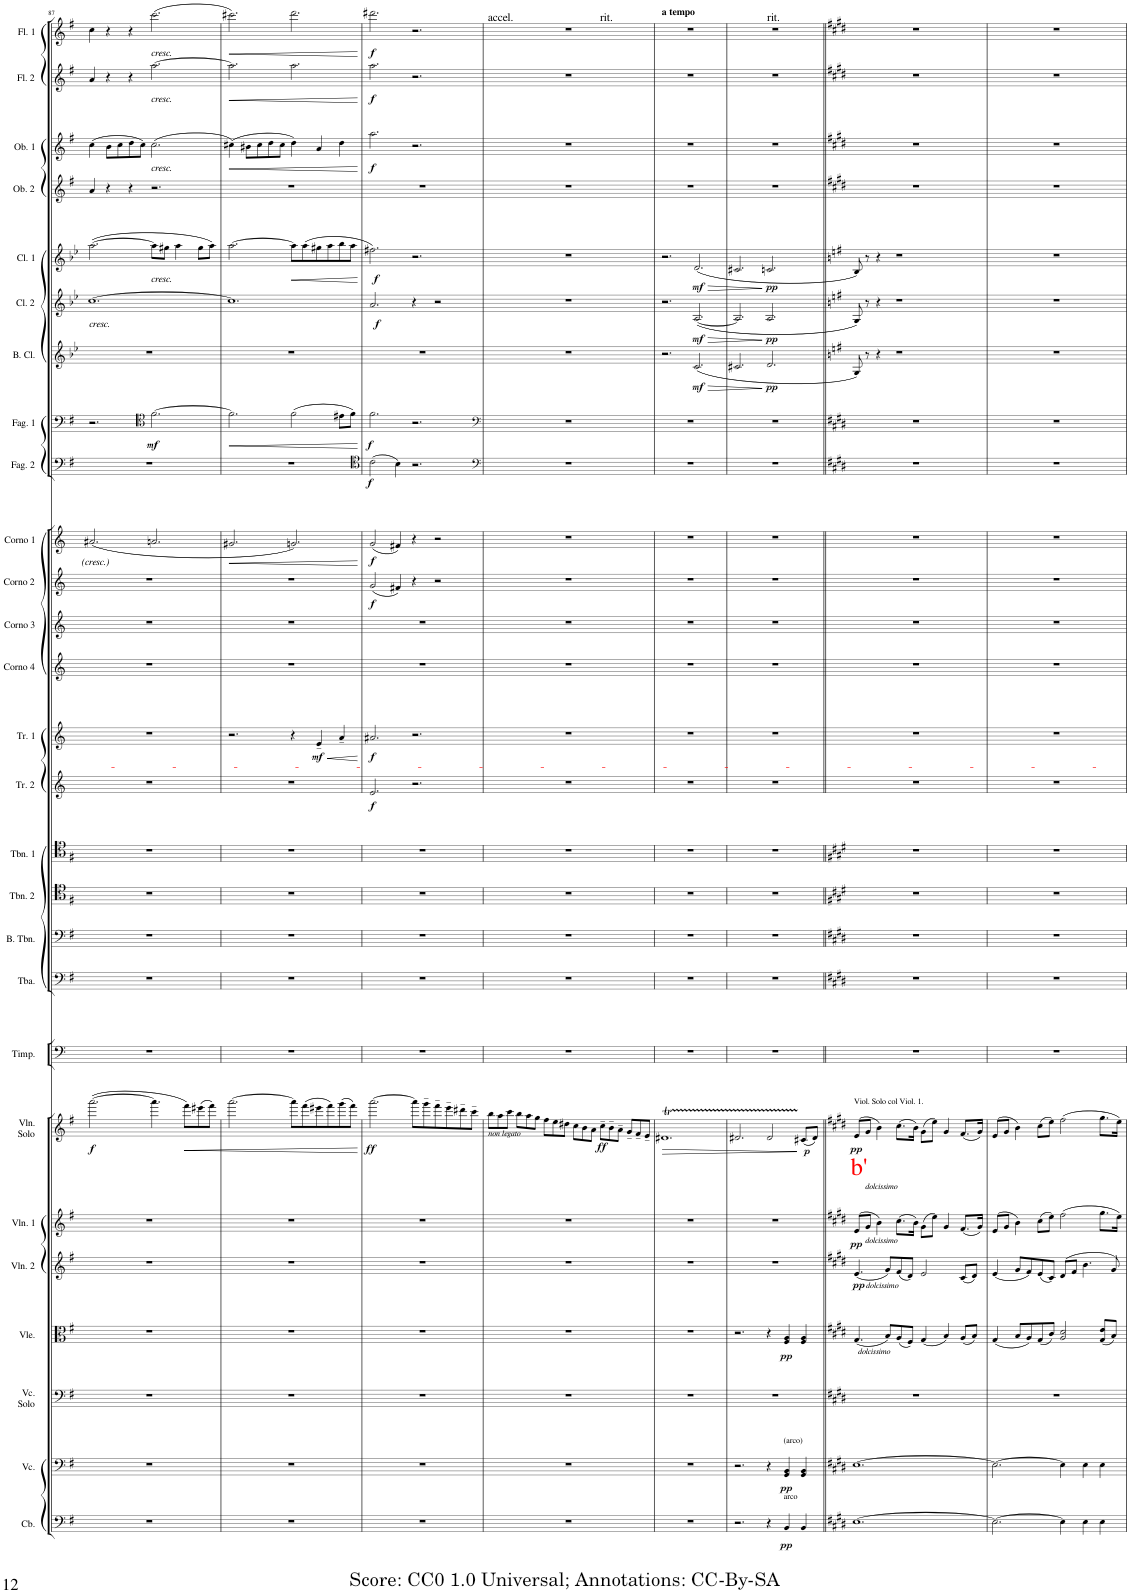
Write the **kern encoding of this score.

**kern	**dynam	**kern	**dynam	**kern	**kern	**dynam	**kern	**dynam	**kern	**dynam	**kern	**text	**dynam	**kern	**kern	**kern	**kern	**kern	**kern	**dynam	**kern	**dynam	**kern	**kern	**kern	**dynam	**kern	**dynam	**kern	**dynam	**kern	**dynam	**kern	**dynam	**kern	**dynam	**kern	**dynam	**kern	**kern	**dynam	**kern	**dynam	**kern	**dynam
*part27	*part27	*part26	*part26	*part25	*part24	*part24	*part23	*part23	*part22	*part22	*part21	*part21	*part21	*part20	*part19	*part18	*part17	*part16	*part15	*part15	*part14	*part14	*part13	*part12	*part11	*part11	*part10	*part10	*part9	*part9	*part8	*part8	*part7	*part7	*part6	*part6	*part5	*part5	*part4	*part3	*part3	*part2	*part2	*part1	*part1
*staff27	*staff27	*staff26	*staff26	*staff25	*staff24	*staff24	*staff23	*staff23	*staff22	*staff22	*staff21	*staff21	*staff21	*staff20	*staff19	*staff18	*staff17	*staff16	*staff15	*staff15	*staff14	*staff14	*staff13	*staff12	*staff11	*staff11	*staff10	*staff10	*staff9	*staff9	*staff8	*staff8	*staff7	*staff7	*staff6	*staff6	*staff5	*staff5	*staff4	*staff3	*staff3	*staff2	*staff2	*staff1	*staff1
*I"Contrabassi	*	*I"Violoncelli	*	*I"Violoncello Solo	*I"Viole	*	*I"Violini 2	*	*I"Violini 1	*	*I"Violino Solo	*	*	*I"Timpani	*I"Tuba	*I"Bass Trombone	*I"Trombone Tenore 2	*I"Trombone Tenore 1	*I"Tromba in F 2	*	*I"Tromba in F 1	*	*I"Corno in F 4	*I"Corno in F 3	*I"Corno in F 2	*	*I"Corno in F 1	*	*I"Fagotto 2	*	*I"Fagotto 1	*	*I"Bass Clarinetto in A	*	*I"Clarinetto in A 2	*	*I"Clarinetto in A 1	*	*I"Oboe 2	*I"Oboe 1	*	*I"Flauto 2	*	*I"Flauto 1	*
*I'Cb.	*	*I'Vc.	*	*I'Vc. Solo	*I'Vle.	*	*I'Vln. 2	*	*I'Vln. 1	*	*I'Vln. Solo	*	*	*I'Timp.	*I'Tba.	*I'B. Tbn.	*I'Tbn. 2	*I'Tbn. 1	*I'Tr. 2	*	*I'Tr. 1	*	*I'Corno 4	*I'Corno 3	*I'Corno 2	*	*I'Corno 1	*	*I'Fag. 2	*	*I'Fag. 1	*	*I'B. Cl.	*	*I'Cl. 2	*	*I'Cl. 1	*	*I'Ob. 2	*I'Ob. 1	*	*I'Fl. 2	*	*I'Fl. 1	*
!!LO:PB:g=z
*clefF4	*	*clefF4	*	*clefF4	*clefC3	*	*clefG2	*	*clefG2	*	*clefG2	*	*	*clefF4	*clefF4	*clefF4	*clefC4	*clefC4	*clefG2	*	*clefG2	*	*clefG2	*clefG2	*clefG2	*	*clefG2	*	*clefF4	*	*clefF4	*	*clefG2	*	*clefG2	*	*clefG2	*	*clefG2	*clefG2	*	*clefG2	*	*clefG2	*
*Trd7c12	*	*	*	*	*	*	*	*	*	*	*	*	*	*	*	*	*	*	*Trd-3c-5	*	*Trd-3c-5	*	*Trd4c7	*Trd4c7	*Trd4c7	*	*Trd4c7	*	*	*	*	*	*Trd9c15	*	*Trd2c3	*	*Trd2c3	*	*	*	*	*	*	*	*
*k[f#]	*	*k[f#]	*	*k[f#]	*k[f#]	*	*k[f#]	*	*k[f#]	*	*k[f#]	*	*	*k[]	*k[f#]	*k[f#]	*k[f#]	*k[f#]	*k[]	*	*k[]	*	*k[]	*k[]	*k[]	*	*k[]	*	*k[f#]	*	*k[f#]	*	*k[b-e-]	*	*k[b-e-]	*	*k[b-e-]	*	*k[f#]	*k[f#]	*	*k[f#]	*	*k[f#]	*
*M6/4	*	*M6/4	*	*M6/4	*M6/4	*	*M6/4	*	*M6/4	*	*M6/4	*	*	*M6/4	*M6/4	*M6/4	*M6/4	*M6/4	*M6/4	*	*M6/4	*	*M6/4	*M6/4	*M6/4	*	*M6/4	*	*M6/4	*	*M6/4	*	*M6/4	*	*M6/4	*	*M6/4	*	*M6/4	*M6/4	*	*M6/4	*	*M6/4	*
=87	=87	=87	=87	=87	=87	=87	=87	=87	=87	=87	=87	=87	=87	=87	=87	=87	=87	=87	=87	=87	=87	=87	=87	=87	=87	=87	=87	=87	=87	=87	=87	=87	=87	=87	=87	=87	=87	=87	=87	=87	=87	=87	=87	=87	=87
!	!	!	!	!	!	!	!	!	!	!	!	!	!	!	!	!	!	!	!	!	!	!	!	!	!	!	!	!	!	!	!	!	!	!	!LO:TX:b:i:t=cresc.	!	!	!	!	!	!	!	!	!	!
!	!	!	!	!	!	!	!	!	!	!	!	!	!LO:DY:b	!	!	!	!	!	!	!	!	!	!	!	!	!	!	!	!	!	!	!	!	!	!	!	!	!	!	!	!	!	!	!	!
1.r	.	1.r	.	1.r	1.r	.	1.r	.	1.r	.	([2.aaa\	.	f	1.r	1.r	1.r	1.r	1.r	1.r	.	1.r	.	1.r	1.r	1.r	.	(2.a#X/	.	1.r	.	2.r	.	1.r	.	[1.cc	.	([2.aa\	.	4a/	(4cc\	.	4a/	.	4cc\	.
.	.	.	.	.	.	.	.	.	.	.	.	.	.	.	.	.	.	.	.	.	.	.	.	.	.	.	.	.	.	.	.	.	.	.	.	.	.	.	4r	8b\L	.	4r	.	4r	.
.	.	.	.	.	.	.	.	.	.	.	.	.	.	.	.	.	.	.	.	.	.	.	.	.	.	.	.	.	.	.	.	.	.	.	.	.	.	.	.	8cc\	.	.	.	.	.
.	.	.	.	.	.	.	.	.	.	.	.	.	.	.	.	.	.	.	.	.	.	.	.	.	.	.	.	.	.	.	.	.	.	.	.	.	.	.	4r	8dd\	.	4r	.	4r	.
.	.	.	.	.	.	.	.	.	.	.	.	.	.	.	.	.	.	.	.	.	.	.	.	.	.	.	.	.	.	.	.	.	.	.	.	.	.	.	.	8cc\J)	.	.	.	.	.
*	*	*	*	*	*	*	*	*	*	*	*	*	*	*	*	*	*	*	*	*	*	*	*	*	*	*	*	*	*	*	*clefC4	*	*	*	*	*	*	*	*	*	*	*	*	*	*
!	!	!	!	!	!	!	!	!	!	!	!	!	!	!	!	!	!	!	!	!	!	!	!	!	!	!	!	!	!	!	!	!	!	!	!	!	!	!	!	!	!	!	!	!LO:TX:b:i:t=cresc.	!
!	!	!	!	!	!	!	!	!	!	!	!	!	!	!	!	!	!	!	!	!	!	!	!	!	!	!	!	!	!	!	!	!	!	!	!	!	!	!	!	!	!	!LO:TX:b:i:t=cresc.	!	!	!
!	!	!	!	!	!	!	!	!	!	!	!	!	!	!	!	!	!	!	!	!	!	!	!	!	!	!	!	!	!	!	!	!	!	!	!	!	!	!	!	!LO:TX:b:i:t=cresc.	!	!	!	!	!
!	!	!	!	!	!	!	!	!	!	!	!	!	!	!	!	!	!	!	!	!	!	!	!	!	!	!	!	!	!	!	!	!	!	!	!	!	!LO:TX:b:i:t=cresc.	!	!	!	!	!	!	!	!
!	!	!	!	!	!	!	!	!	!	!	!	!	!	!	!	!	!	!	!	!	!	!	!	!	!	!	!	!	!	!	!	!LO:DY:b	!	!	!	!	!	!	!	!	!	!	!	!	!
.	.	.	.	.	.	.	.	.	.	.	4.aaa\]	.	.	.	.	.	.	.	.	.	.	.	.	.	.	.	2.an/	.	.	.	[2.f#\	mf	.	.	.	.	8aa\L]	.	2.r	(2.cc\	.	[2.aa\	.	(>2.ccc\	.
.	.	.	.	.	.	.	.	.	.	.	.	.	.	.	.	.	.	.	.	.	.	.	.	.	.	.	.	.	.	.	.	.	.	.	.	.	8gg#X\J	.	.	.	.	.	.	.	.
.	.	.	.	.	.	.	.	.	.	.	.	.	.	.	.	.	.	.	.	.	.	.	.	.	.	.	.	.	.	.	.	.	.	.	.	.	4aa\	.	.	.	.	.	.	.	.
!	!	!	!	!	!	!	!	!	!	!	!	!	!LO:HP:b	!	!	!	!	!	!	!	!	!	!	!	!	!	!	!	!	!	!	!	!	!	!	!	!	!	!	!	!	!	!	!	!
.	.	.	.	.	.	.	.	.	.	.	8fff#\L)	.	<	.	.	.	.	.	.	.	.	.	.	.	.	.	.	.	.	.	.	.	.	.	.	.	.	.	.	.	.	.	.	.	.
.	.	.	.	.	.	.	.	.	.	.	(8eee#X\	.	.	.	.	.	.	.	.	.	.	.	.	.	.	.	.	.	.	.	.	.	.	.	.	.	8gg#\L	.	.	.	.	.	.	.	.
.	.	.	.	.	.	.	.	.	.	.	8fff#\J)	.	.	.	.	.	.	.	.	.	.	.	.	.	.	.	.	.	.	.	.	.	.	.	.	.	8aa\J)	.	.	.	.	.	.	.	.
=88	=88	=88	=88	=88	=88	=88	=88	=88	=88	=88	=88	=88	=88	=88	=88	=88	=88	=88	=88	=88	=88	=88	=88	=88	=88	=88	=88	=88	=88	=88	=88	=88	=88	=88	=88	=88	=88	=88	=88	=88	=88	=88	=88	=88	=88
!	!	!	!	!	!	!	!	!	!	!	!	!	!	!	!	!	!	!	!	!	!	!	!	!	!	!	!	!LO:HP:b	!	!	!	!LO:HP:b	!	!	!	!	!	!	!	!	!LO:HP:b	!	!LO:HP:b	!	!LO:HP:b
1.r	.	1.r	.	1.r	1.r	.	1.r	.	1.r	.	[2.aaa\	.	.	1.r	1.r	1.r	1.r	1.r	1.r	.	2.r	.	1.r	1.r	1.r	.	2.g#X/	<	1.r	.	2.f#\]	<	1.r	.	1.cc]	.	[2.aa\	.	1.r	(4cc#X\)	<	2.aa\]	<	2.ccc#X\)	<
.	.	.	.	.	.	.	.	.	.	.	.	.	.	.	.	.	.	.	.	.	.	.	.	.	.	.	.	.	.	.	.	.	.	.	.	.	.	.	.	8b#X\L	.	.	.	.	.
.	.	.	.	.	.	.	.	.	.	.	.	.	.	.	.	.	.	.	.	.	.	.	.	.	.	.	.	.	.	.	.	.	.	.	.	.	.	.	.	8cc#\	.	.	.	.	.
.	.	.	.	.	.	.	.	.	.	.	.	.	.	.	.	.	.	.	.	.	.	.	.	.	.	.	.	.	.	.	.	.	.	.	.	.	.	.	.	8dd\	.	.	.	.	.
.	.	.	.	.	.	.	.	.	.	.	.	.	.	.	.	.	.	.	.	.	.	.	.	.	.	.	.	.	.	.	.	.	.	.	.	.	.	.	.	8cc#\J	.	.	.	.	.
!	!	!	!	!	!	!	!	!	!	!	!	!	!	!	!	!	!	!	!	!	!	!	!	!	!	!	!	!	!	!	!	!	!	!	!	!	!	!LO:HP:b	!	!	!	!	!	!	!
.	.	.	.	.	.	.	.	.	.	.	8aaa\L]	.	.	.	.	.	.	.	.	.	4r	.	.	.	.	.	2.gn/)	.	.	.	(2f#\	.	.	.	.	.	8aa\L]	<	.	4dd\)	.	2.aa\	.	2.ddd\	.
.	.	.	.	.	.	.	.	.	.	.	(8fff#\	.	.	.	.	.	.	.	.	.	.	.	.	.	.	.	.	.	.	.	.	.	.	.	.	.	(8aa\	.	.	.	.	.	.	.	.
!	!	!	!	!	!	!	!	!	!	!	!	!	!	!	!	!	!	!	!	!	!	!LO:HP:b	!	!	!	!	!	!	!	!	!	!	!	!	!	!	!	!	!	!	!	!	!	!	!
!	!	!	!	!	!	!	!	!	!	!	!	!	!	!	!	!	!	!	!	!	!	!LO:DY:n=1:b	!	!	!	!	!	!	!	!	!	!	!	!	!	!	!	!	!	!	!	!	!	!	!
.	.	.	.	.	.	.	.	.	.	.	8eee#X\	.	.	.	.	.	.	.	.	.	4e~/	< mf	.	.	.	.	.	.	.	.	.	.	.	.	.	.	8gg#X\	.	.	4a/	.	.	.	.	.
.	.	.	.	.	.	.	.	.	.	.	8fff#\)	.	.	.	.	.	.	.	.	.	.	.	.	.	.	.	.	.	.	.	.	.	.	.	.	.	8aa\	.	.	.	.	.	.	.	.
.	.	.	.	.	.	.	.	.	.	.	(8ggg\	.	.	.	.	.	.	.	.	.	4a~/	.	.	.	.	.	.	.	.	.	8e#X\L	.	.	.	.	.	8bb-\	.	.	4dd\	.	.	.	.	.
.	.	.	.	.	.	.	.	.	.	.	8fff#\J)	.	.	.	.	.	.	.	.	.	.	.	.	.	.	.	.	.	.	.	8f#\J)	.	.	.	.	.	8aa\J	.	.	.	.	.	.	.	.
.	.	.	.	.	.	.	.	.	.	.	.	.	[	.	.	.	.	.	.	.	.	[	.	.	.	.	.	[	.	.	.	[	.	.	.	.	.	[	.	.	[	.	[	.	[
=89	=89	=89	=89	=89	=89	=89	=89	=89	=89	=89	=89	=89	=89	=89	=89	=89	=89	=89	=89	=89	=89	=89	=89	=89	=89	=89	=89	=89	=89	=89	=89	=89	=89	=89	=89	=89	=89	=89	=89	=89	=89	=89	=89	=89	=89
*	*	*	*	*	*	*	*	*	*	*	*	*	*	*	*	*	*	*	*	*	*	*	*	*	*	*	*	*	*clefC4	*	*	*	*	*	*	*	*	*	*	*	*	*	*	*	*
!	!	!	!	!	!	!	!	!	!	!	!	!	!LO:DY:b	!	!	!	!	!	!	!LO:DY:b	!	!LO:DY:b	!	!	!	!LO:DY:b	!	!LO:DY:b	!	!LO:DY:b	!	!LO:DY:b	!	!	!	!LO:DY:b	!	!LO:DY:b	!	!	!LO:DY:b	!	!LO:DY:b	!	!LO:DY:b
1.r	.	1.r	.	1.r	1.r	.	1.r	.	1.r	.	[2.aaa\	.	ff	1.r	1.r	1.r	1.r	1.r	2.e/	f	2.a#X/	f	1.r	1.r	(2g/	f	(2g/	f	(2c\	f	2.f#\	f	1.r	.	2.a/	f	2.ff#X\)	f	1.r	2.aa\	f	2.aa\	f	2.ddd#X\	f
.	.	.	.	.	.	.	.	.	.	.	.	.	.	.	.	.	.	.	.	.	.	.	.	.	4f#X/)	.	4f#X/)	.	4B\)	.	.	.	.	.	.	.	.	.	.	.	.	.	.	.	.
.	.	.	.	.	.	.	.	.	.	.	8aaa\L]	.	.	.	.	.	.	.	2.r	.	2.r	.	.	.	4r	.	4r	.	2.r	.	2.r	.	.	.	4r	.	2.r	.	.	2.r	.	2.r	.	2.r	.
.	.	.	.	.	.	.	.	.	.	.	8ggg~\	.	.	.	.	.	.	.	.	.	.	.	.	.	.	.	.	.	.	.	.	.	.	.	.	.	.	.	.	.	.	.	.	.	.
.	.	.	.	.	.	.	.	.	.	.	8fff#~\	.	.	.	.	.	.	.	.	.	.	.	.	.	2r	.	2r	.	.	.	.	.	.	.	2r	.	.	.	.	.	.	.	.	.	.
.	.	.	.	.	.	.	.	.	.	.	8eee~\	.	.	.	.	.	.	.	.	.	.	.	.	.	.	.	.	.	.	.	.	.	.	.	.	.	.	.	.	.	.	.	.	.	.
.	.	.	.	.	.	.	.	.	.	.	8ddd#X~\	.	.	.	.	.	.	.	.	.	.	.	.	.	.	.	.	.	.	.	.	.	.	.	.	.	.	.	.	.	.	.	.	.	.
.	.	.	.	.	.	.	.	.	.	.	8ccc~\J	.	.	.	.	.	.	.	.	.	.	.	.	.	.	.	.	.	.	.	.	.	.	.	.	.	.	.	.	.	.	.	.	.	.
=90	=90	=90	=90	=90	=90	=90	=90	=90	=90	=90	=90	=90	=90	=90	=90	=90	=90	=90	=90	=90	=90	=90	=90	=90	=90	=90	=90	=90	=90	=90	=90	=90	=90	=90	=90	=90	=90	=90	=90	=90	=90	=90	=90	=90	=90
*	*	*	*	*	*	*	*	*	*	*	*	*	*	*	*	*	*	*	*	*	*	*	*	*	*	*	*	*	*clefF4	*	*clefF4	*	*	*	*	*	*	*	*	*	*	*	*	*	*
*	*	*	*	*	*	*	*	*	*	*	*Xtuplet	*	*	*	*	*	*	*	*	*	*	*	*	*	*	*	*	*	*	*	*	*	*	*	*	*	*	*	*	*	*	*	*	*	*
!	!	!	!	!	!	!	!	!	!	!	!LO:TX:b:i:t=non legato	!	!	!	!	!	!	!	!	!	!	!	!	!	!	!	!	!	!	!	!	!	!	!	!	!	!	!	!	!	!	!	!	!	!
1.r	.	1.r	.	1.r	1.r	.	1.r	.	1.r	.	12bb\L	.	.	1.r	1.r	1.r	1.r	1.r	1.r	.	1.r	.	1.r	1.r	1.r	.	1.r	.	1.r	.	1.r	.	1.r	.	1.r	.	1.r	.	1.r	1.r	.	1.r	.	1.r	.
.	.	.	.	.	.	.	.	.	.	.	12aa\	.	.	.	.	.	.	.	.	.	.	.	.	.	.	.	.	.	.	.	.	.	.	.	.	.	.	.	.	.	.	.	.	.	.
.	.	.	.	.	.	.	.	.	.	.	12ccc\J	.	.	.	.	.	.	.	.	.	.	.	.	.	.	.	.	.	.	.	.	.	.	.	.	.	.	.	.	.	.	.	.	.	.
.	.	.	.	.	.	.	.	.	.	.	12bb\L	.	.	.	.	.	.	.	.	.	.	.	.	.	.	.	.	.	.	.	.	.	.	.	.	.	.	.	.	.	.	.	.	.	.
.	.	.	.	.	.	.	.	.	.	.	12aa\	.	.	.	.	.	.	.	.	.	.	.	.	.	.	.	.	.	.	.	.	.	.	.	.	.	.	.	.	.	.	.	.	.	.
.	.	.	.	.	.	.	.	.	.	.	12gg\J	.	.	.	.	.	.	.	.	.	.	.	.	.	.	.	.	.	.	.	.	.	.	.	.	.	.	.	.	.	.	.	.	.	.
.	.	.	.	.	.	.	.	.	.	.	12ff#\L	.	.	.	.	.	.	.	.	.	.	.	.	.	.	.	.	.	.	.	.	.	.	.	.	.	.	.	.	.	.	.	.	.	.
.	.	.	.	.	.	.	.	.	.	.	12ee\	.	.	.	.	.	.	.	.	.	.	.	.	.	.	.	.	.	.	.	.	.	.	.	.	.	.	.	.	.	.	.	.	.	.
.	.	.	.	.	.	.	.	.	.	.	12dd#X\J	.	.	.	.	.	.	.	.	.	.	.	.	.	.	.	.	.	.	.	.	.	.	.	.	.	.	.	.	.	.	.	.	.	.
.	.	.	.	.	.	.	.	.	.	.	12cc\L	.	.	.	.	.	.	.	.	.	.	.	.	.	.	.	.	.	.	.	.	.	.	.	.	.	.	.	.	.	.	.	.	.	.
.	.	.	.	.	.	.	.	.	.	.	12b\	.	.	.	.	.	.	.	.	.	.	.	.	.	.	.	.	.	.	.	.	.	.	.	.	.	.	.	.	.	.	.	.	.	.
.	.	.	.	.	.	.	.	.	.	.	12a\J	.	.	.	.	.	.	.	.	.	.	.	.	.	.	.	.	.	.	.	.	.	.	.	.	.	.	.	.	.	.	.	.	.	.
!	!	!	!	!	!	!	!	!	!	!	!	!	!LO:DY:b	!	!	!	!	!	!	!	!	!	!	!	!	!	!	!	!	!	!	!	!	!	!	!	!	!	!	!	!	!	!	!	!
.	.	.	.	.	.	.	.	.	.	.	12cc~\L	.	ff	.	.	.	.	.	.	.	.	.	.	.	.	.	.	.	.	.	.	.	.	.	.	.	.	.	.	.	.	.	.	.	.
.	.	.	.	.	.	.	.	.	.	.	12b~\	.	.	.	.	.	.	.	.	.	.	.	.	.	.	.	.	.	.	.	.	.	.	.	.	.	.	.	.	.	.	.	.	.	.
.	.	.	.	.	.	.	.	.	.	.	12a~\J	.	.	.	.	.	.	.	.	.	.	.	.	.	.	.	.	.	.	.	.	.	.	.	.	.	.	.	.	.	.	.	.	.	.
.	.	.	.	.	.	.	.	.	.	.	12g~/L	.	.	.	.	.	.	.	.	.	.	.	.	.	.	.	.	.	.	.	.	.	.	.	.	.	.	.	.	.	.	.	.	.	.
.	.	.	.	.	.	.	.	.	.	.	12f#~/	.	.	.	.	.	.	.	.	.	.	.	.	.	.	.	.	.	.	.	.	.	.	.	.	.	.	.	.	.	.	.	.	.	.
.	.	.	.	.	.	.	.	.	.	.	12e~/J	.	.	.	.	.	.	.	.	.	.	.	.	.	.	.	.	.	.	.	.	.	.	.	.	.	.	.	.	.	.	.	.	.	.
=91	=91	=91	=91	=91	=91	=91	=91	=91	=91	=91	=91	=91	=91	=91	=91	=91	=91	=91	=91	=91	=91	=91	=91	=91	=91	=91	=91	=91	=91	=91	=91	=91	=91	=91	=91	=91	=91	=91	=91	=91	=91	=91	=91	=91	=91
!	!	!	!	!	!	!	!	!	!	!	!	!	!LO:HP:b	!	!	!	!	!	!	!	!	!	!	!	!	!	!	!	!	!	!	!	!	!	!	!	!	!	!	!	!	!	!	!	!
1.r	.	1.r	.	1.r	1.r	.	1.r	.	1.r	.	1.d#Xt	.	>	1.r	1.r	1.r	1.r	1.r	1.r	.	1.r	.	1.r	1.r	1.r	.	1.r	.	1.r	.	1.r	.	2.r	.	2.r	.	2.r	.	1.r	1.r	.	1.r	.	1.r	.
!	!	!	!	!	!	!	!	!	!	!	!	!	!	!	!	!	!	!	!	!	!	!	!	!	!	!	!	!	!	!	!	!	!	!LO:HP:b	!	!LO:HP:b	!	!LO:HP:b	!	!	!	!	!	!	!
!	!	!	!	!	!	!	!	!	!	!	!	!	!	!	!	!	!	!	!	!	!	!	!	!	!	!	!	!	!	!	!	!	!	!LO:DY:n=1:b	!	!LO:DY:n=1:b	!	!LO:DY:n=1:b	!	!	!	!	!	!	!
.	.	.	.	.	.	.	.	.	.	.	.	.	.	.	.	.	.	.	.	.	.	.	.	.	.	.	.	.	.	.	.	.	(2.c/	> mf	([2.A/	> mf	(2.d/	> mf	.	.	.	.	.	.	.
=92	=92	=92	=92	=92	=92	=92	=92	=92	=92	=92	=92	=92	=92	=92	=92	=92	=92	=92	=92	=92	=92	=92	=92	=92	=92	=92	=92	=92	=92	=92	=92	=92	=92	=92	=92	=92	=92	=92	=92	=92	=92	=92	=92	=92	=92
2.r	.	2.r	.	1.r	2.r	.	1.r	.	1.r	.	2.d#X/	.	.	1.r	1.r	1.r	1.r	1.r	1.r	.	1.r	.	1.r	1.r	1.r	.	1.r	.	1.r	.	1.r	.	2.c#X/	.	2.A/]	.	2.c#X/	.	1.r	1.r	.	1.r	.	1.r	.
!	!	!	!	!	!	!	!	!	!	!	!	!	!	!	!	!	!	!	!	!	!	!	!	!	!	!	!	!	!	!	!	!	!	!LO:DY:n=1:b	!	!LO:DY:n=1:b	!	!LO:DY:n=1:b	!	!	!	!	!	!	!
4r	.	4r	.	.	4r	.	.	.	.	.	2d#TTT/	.	.	.	.	.	.	.	.	.	.	.	.	.	.	.	.	.	.	.	.	.	2.d/	] pp	2.A/	] pp	2.cn/	] pp	.	.	.	.	.	.	.
!	!	!LO:TX:a:t=(arco)	!	!	!	!	!	!	!	!	!	!	!	!	!	!	!	!	!	!	!	!	!	!	!	!	!	!	!	!	!	!	!	!	!	!	!	!	!	!	!	!	!	!	!
!LO:TX:a:t=arco	!	!	!	!	!	!	!	!	!	!	!	!	!	!	!	!	!	!	!	!	!	!	!	!	!	!	!	!	!	!	!	!	!	!	!	!	!	!	!	!	!	!	!	!	!
!	!LO:DY:b	!	!LO:DY:b	!	!	!LO:DY:b	!	!	!	!	!	!	!	!	!	!	!	!	!	!	!	!	!	!	!	!	!	!	!	!	!	!	!	!	!	!	!	!	!	!	!	!	!	!	!
4BB/	pp	4GG/ 4BB/	pp	.	4F#/ 4A/	pp	.	.	.	.	.	.	.	.	.	.	.	.	.	.	.	.	.	.	.	.	.	.	.	.	.	.	.	.	.	.	.	.	.	.	.	.	.	.	.
!	!	!	!	!	!	!	!	!	!	!	!	!	!LO:DY:n=1:b	!	!	!	!	!	!	!	!	!	!	!	!	!	!	!	!	!	!	!	!	!	!	!	!	!	!	!	!	!	!	!	!
4BB/	.	4GG/ 4BB/	.	.	4F#/ 4A/	.	.	.	.	.	(8c#X/L	.	] p	.	.	.	.	.	.	.	.	.	.	.	.	.	.	.	.	.	.	.	.	.	.	.	.	.	.	.	.	.	.	.	.
.	.	.	.	.	.	.	.	.	.	.	8d#/J)	.	.	.	.	.	.	.	.	.	.	.	.	.	.	.	.	.	.	.	.	.	.	.	.	.	.	.	.	.	.	.	.	.	.
=93	=93	=93	=93	=93	=93	=93	=93	=93	=93	=93	=93	=93	=93	=93	=93	=93	=93	=93	=93	=93	=93	=93	=93	=93	=93	=93	=93	=93	=93	=93	=93	=93	=93	=93	=93	=93	=93	=93	=93	=93	=93	=93	=93	=93	=93
*k[f#c#g#d#]	*	*k[f#c#g#d#]	*	*k[f#c#g#d#]	*k[f#c#g#d#]	*	*k[f#c#g#d#]	*	*k[f#c#g#d#]	*	*k[f#c#g#d#]	*	*	*k[]	*k[f#c#g#d#]	*k[f#c#g#d#]	*k[f#c#g#d#]	*k[f#c#g#d#]	*k[]	*	*k[]	*	*k[]	*k[]	*k[]	*	*k[]	*	*k[f#c#g#d#]	*	*k[f#c#g#d#]	*	*k[f#]	*	*k[f#]	*	*k[f#]	*	*k[f#c#g#d#]	*k[f#c#g#d#]	*	*k[f#c#g#d#]	*	*k[f#c#g#d#]	*
!	!	!	!	!	!	!	!	!	!	!	!LO:TX:a:t=Viol. Solo col Viol. 1.	!	!	!	!	!	!	!	!	!	!	!	!	!	!	!	!	!	!	!	!	!	!	!	!	!	!	!	!	!	!	!	!	!	!
!	!	!	!	!	!	!	!LO:TX:b:i:t=dolcissimo	!	!	!	!	!	!	!	!	!	!	!	!	!	!	!	!	!	!	!	!	!	!	!	!	!	!	!	!	!	!	!	!	!	!	!	!	!	!
!	!	!	!	!	!LO:TX:b:i:t=dolcissimo	!	!	!	!	!	!	!	!	!	!	!	!	!	!	!	!	!	!	!	!	!	!	!	!	!	!	!	!	!	!	!	!	!	!	!	!	!	!	!	!
!	!	!	!	!	!	!	!	!LO:DY:b	!	!LO:DY:b	!	!LO:LY:b:color=#FF0000	!LO:DY:b	!	!	!	!	!	!	!	!	!	!	!	!	!	!	!	!	!	!	!	!	!	!	!	!	!	!	!	!	!	!	!	!
[1.E	.	[1.E	.	1.r	(4.G#/	.	(4.e/	pp	(8e/L	pp	(8e/L	b'	pp	1.r	1.r	1.r	1.r	1.r	1.r	.	1.r	.	1.r	1.r	1.r	.	1.r	.	1.r	.	1.r	.	8G/)	.	8G/)	.	8B/)	.	1.r	1.r	.	1.r	.	1.r	.
!	!	!	!	!	!	!	!	!	!	!	!LO:TX:b:i:t=dolcissimo	!	!	!	!	!	!	!	!	!	!	!	!	!	!	!	!	!	!	!	!	!	!	!	!	!	!	!	!	!	!	!	!	!	!
!	!	!	!	!	!	!	!	!	!LO:TX:b:i:t=dolcissimo	!	!	!	!	!	!	!	!	!	!	!	!	!	!	!	!	!	!	!	!	!	!	!	!	!	!	!	!	!	!	!	!	!	!	!	!
.	.	.	.	.	.	.	.	.	8g#/J	.	8g#/J	.	.	.	.	.	.	.	.	.	.	.	.	.	.	.	.	.	.	.	.	.	8r	.	8r	.	8r	.	.	.	.	.	.	.	.
.	.	.	.	.	.	.	.	.	4b\)	.	4b\)	.	.	.	.	.	.	.	.	.	.	.	.	.	.	.	.	.	.	.	.	.	4r	.	4r	.	4r	.	.	.	.	.	.	.	.
.	.	.	.	.	8B/L)	.	8g#/L)	.	.	.	.	.	.	.	.	.	.	.	.	.	.	.	.	.	.	.	.	.	.	.	.	.	.	.	.	.	.	.	.	.	.	.	.	.	.
.	.	.	.	.	(8A/	.	(8f#/	.	(8.cc#\L	.	(8.cc#\L	.	.	.	.	.	.	.	.	.	.	.	.	.	.	.	.	.	.	.	.	.	1r	.	1r	.	1r	.	.	.	.	.	.	.	.
.	.	.	.	.	8F#/J)	.	8d#/J)	.	.	.	.	.	.	.	.	.	.	.	.	.	.	.	.	.	.	.	.	.	.	.	.	.	.	.	.	.	.	.	.	.	.	.	.	.	.
.	.	.	.	.	.	.	.	.	16b\Jk)	.	16b\Jk)	.	.	.	.	.	.	.	.	.	.	.	.	.	.	.	.	.	.	.	.	.	.	.	.	.	.	.	.	.	.	.	.	.	.
.	.	.	.	.	(4G#/	.	2e/	.	(8g#\L	.	(8g#\L	.	.	.	.	.	.	.	.	.	.	.	.	.	.	.	.	.	.	.	.	.	.	.	.	.	.	.	.	.	.	.	.	.	.
.	.	.	.	.	.	.	.	.	8ee\J)	.	8ee\J)	.	.	.	.	.	.	.	.	.	.	.	.	.	.	.	.	.	.	.	.	.	.	.	.	.	.	.	.	.	.	.	.	.	.
.	.	.	.	.	4B/)	.	.	.	4g#/	.	4g#/	.	.	.	.	.	.	.	.	.	.	.	.	.	.	.	.	.	.	.	.	.	.	.	.	.	.	.	.	.	.	.	.	.	.
.	.	.	.	.	(8A/L	.	(8c#/L	.	(8.f#/L	.	(8.f#/L	.	.	.	.	.	.	.	.	.	.	.	.	.	.	.	.	.	.	.	.	.	.	.	.	.	.	.	.	.	.	.	.	.	.
.	.	.	.	.	8B/J)	.	8d#/J)	.	.	.	.	.	.	.	.	.	.	.	.	.	.	.	.	.	.	.	.	.	.	.	.	.	.	.	.	.	.	.	.	.	.	.	.	.	.
.	.	.	.	.	.	.	.	.	16g#/Jk)	.	16g#/Jk)	.	.	.	.	.	.	.	.	.	.	.	.	.	.	.	.	.	.	.	.	.	.	.	.	.	.	.	.	.	.	.	.	.	.
=94	=94	=94	=94	=94	=94	=94	=94	=94	=94	=94	=94	=94	=94	=94	=94	=94	=94	=94	=94	=94	=94	=94	=94	=94	=94	=94	=94	=94	=94	=94	=94	=94	=94	=94	=94	=94	=94	=94	=94	=94	=94	=94	=94	=94	=94
2.E\_	.	2.E\_	.	1.r	(4G#/	.	(4e/	.	(8e/L	.	(8e/L	.	.	1.r	1.r	1.r	1.r	1.r	1.r	.	1.r	.	1.r	1.r	1.r	.	1.r	.	1.r	.	1.r	.	1.r	.	1.r	.	1.r	.	1.r	1.r	.	1.r	.	1.r	.
.	.	.	.	.	.	.	.	.	8g#/J	.	8g#/J	.	.	.	.	.	.	.	.	.	.	.	.	.	.	.	.	.	.	.	.	.	.	.	.	.	.	.	.	.	.	.	.	.	.
.	.	.	.	.	8B/L	.	8g#/L	.	4b\)	.	4b\)	.	.	.	.	.	.	.	.	.	.	.	.	.	.	.	.	.	.	.	.	.	.	.	.	.	.	.	.	.	.	.	.	.	.
.	.	.	.	.	8A/)	.	8f#/)	.	.	.	.	.	.	.	.	.	.	.	.	.	.	.	.	.	.	.	.	.	.	.	.	.	.	.	.	.	.	.	.	.	.	.	.	.	.
.	.	.	.	.	(8G#/	.	(8e/	.	(8cc#\L	.	(8cc#\L	.	.	.	.	.	.	.	.	.	.	.	.	.	.	.	.	.	.	.	.	.	.	.	.	.	.	.	.	.	.	.	.	.	.
.	.	.	.	.	8c#/J)	.	8c#/J)	.	8ee\J)	.	8ee\J)	.	.	.	.	.	.	.	.	.	.	.	.	.	.	.	.	.	.	.	.	.	.	.	.	.	.	.	.	.	.	.	.	.	.
4E\]	.	4E\]	.	.	2A/ 2d#/	.	(8d#/L	.	(2ff#\	.	(2ff#\	.	.	.	.	.	.	.	.	.	.	.	.	.	.	.	.	.	.	.	.	.	.	.	.	.	.	.	.	.	.	.	.	.	.
.	.	.	.	.	.	.	8f#/J	.	.	.	.	.	.	.	.	.	.	.	.	.	.	.	.	.	.	.	.	.	.	.	.	.	.	.	.	.	.	.	.	.	.	.	.	.	.
4E\	.	4E\	.	.	.	.	4.b\	.	.	.	.	.	.	.	.	.	.	.	.	.	.	.	.	.	.	.	.	.	.	.	.	.	.	.	.	.	.	.	.	.	.	.	.	.	.
4E\	.	4E\	.	.	(8G#/ 8e/L	.	.	.	8.gg#\L	.	8.gg#\L	.	.	.	.	.	.	.	.	.	.	.	.	.	.	.	.	.	.	.	.	.	.	.	.	.	.	.	.	.	.	.	.	.	.
.	.	.	.	.	8B/J)	.	8g#/)	.	.	.	.	.	.	.	.	.	.	.	.	.	.	.	.	.	.	.	.	.	.	.	.	.	.	.	.	.	.	.	.	.	.	.	.	.	.
.	.	.	.	.	.	.	.	.	16ee\Jk)	.	16ee\Jk)	.	.	.	.	.	.	.	.	.	.	.	.	.	.	.	.	.	.	.	.	.	.	.	.	.	.	.	.	.	.	.	.	.	.
=	=	=	=	=	=	=	=	=	=	=	=	=	=	=	=	=	=	=	=	=	=	=	=	=	=	=	=	=	=	=	=	=	=	=	=	=	=	=	=	=	=	=	=	=	=
*-	*-	*-	*-	*-	*-	*-	*-	*-	*-	*-	*-	*-	*-	*-	*-	*-	*-	*-	*-	*-	*-	*-	*-	*-	*-	*-	*-	*-	*-	*-	*-	*-	*-	*-	*-	*-	*-	*-	*-	*-	*-	*-	*-	*-	*-
